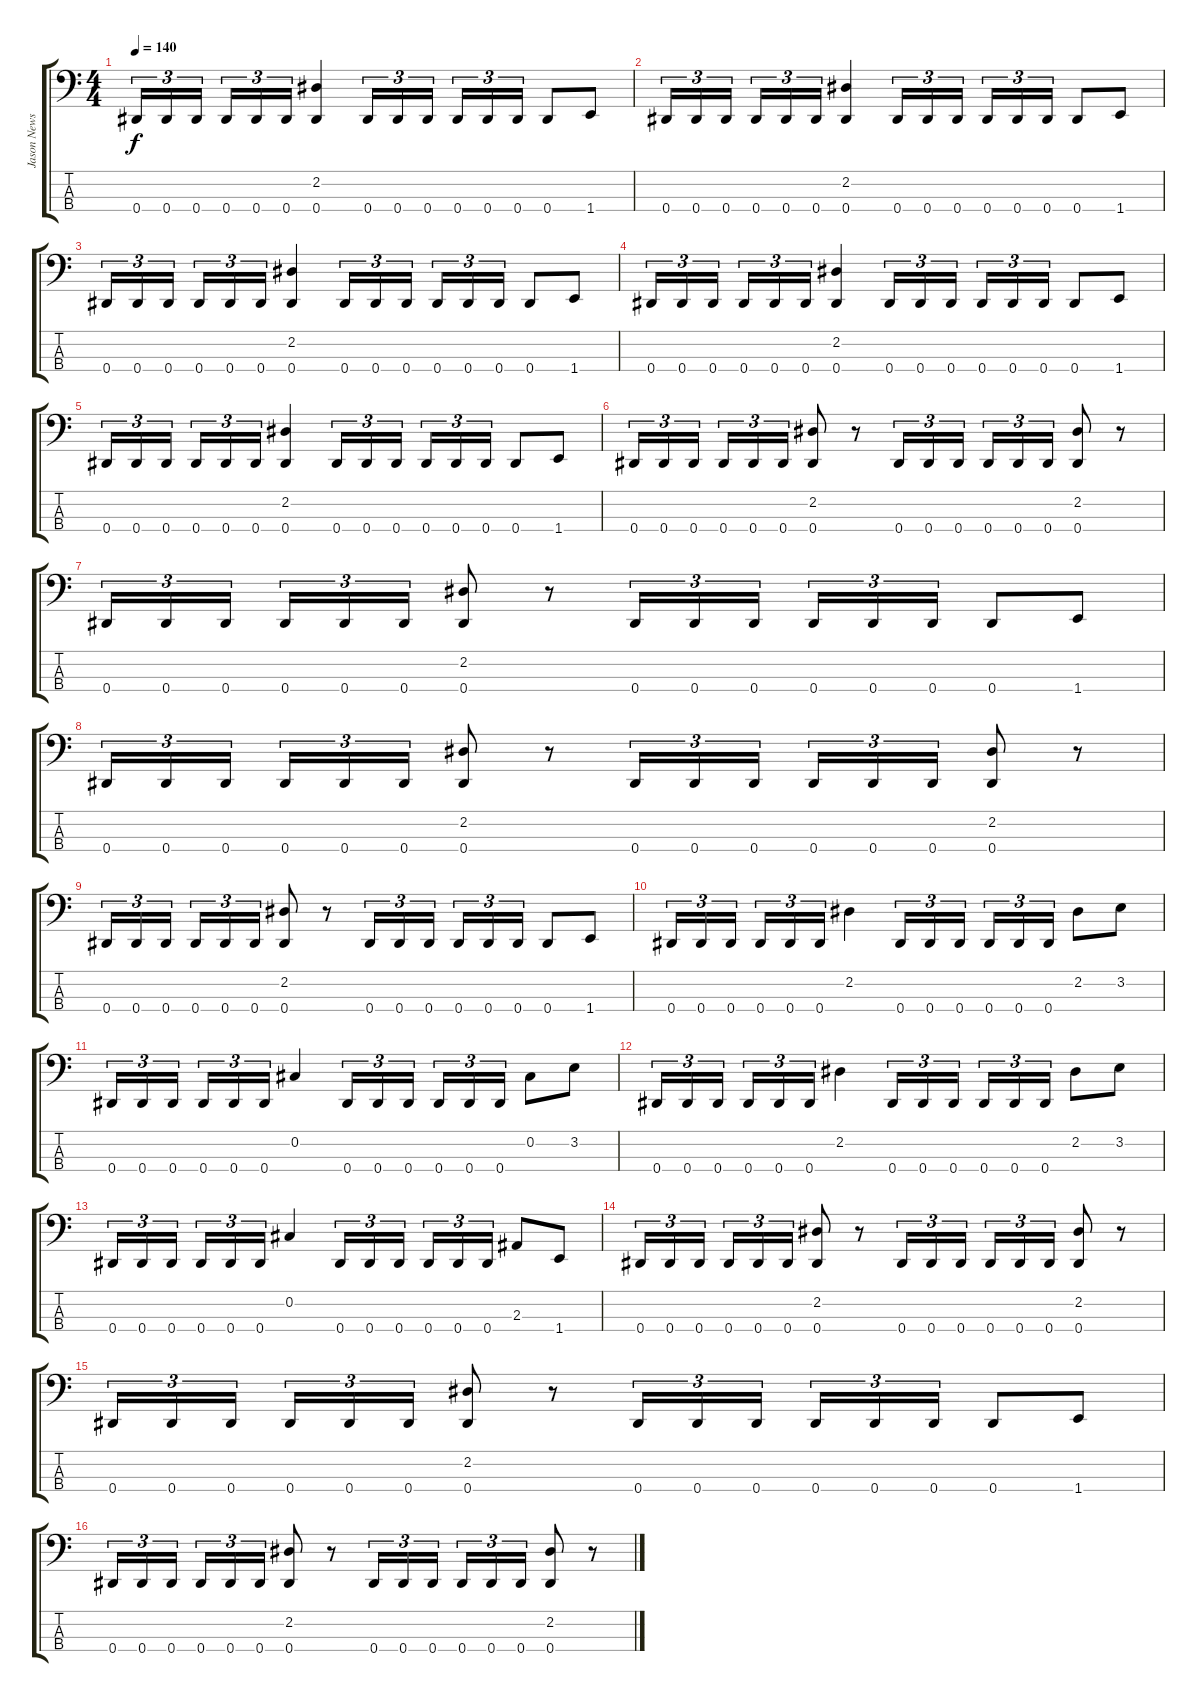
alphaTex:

\track ("Jason Newsted" "Jason News") {instrument acousticguitarnylon}
\staff {score tabs}
\tuning (Gb2 Db2 Ab1 Eb1) {hide}
\ts (4 4)
\tempo 140
\clef f4
\ks c
0.4.16{tu (3 2) dy f} 0.4.16{tu (3 2)} 0.4.16{tu (3 2)} 0.4.16{tu (3 2)} 0.4.16{tu (3 2)} 0.4.16{tu (3 2)} (2.2 0.4).4 0.4.16{tu (3 2)} 0.4.16{tu (3 2)} 0.4.16{tu (3 2)} 0.4.16{tu (3 2)} 0.4.16{tu (3 2)} 0.4.16{tu (3 2)} 0.4.8 1.4.8 |
0.4.16{tu (3 2)} 0.4.16{tu (3 2)} 0.4.16{tu (3 2)} 0.4.16{tu (3 2)} 0.4.16{tu (3 2)} 0.4.16{tu (3 2)} (2.2 0.4).4 0.4.16{tu (3 2)} 0.4.16{tu (3 2)} 0.4.16{tu (3 2)} 0.4.16{tu (3 2)} 0.4.16{tu (3 2)} 0.4.16{tu (3 2)} 0.4.8 1.4.8 |
0.4.16{tu (3 2)} 0.4.16{tu (3 2)} 0.4.16{tu (3 2)} 0.4.16{tu (3 2)} 0.4.16{tu (3 2)} 0.4.16{tu (3 2)} (2.2 0.4).4 0.4.16{tu (3 2)} 0.4.16{tu (3 2)} 0.4.16{tu (3 2)} 0.4.16{tu (3 2)} 0.4.16{tu (3 2)} 0.4.16{tu (3 2)} 0.4.8 1.4.8 |
0.4.16{tu (3 2)} 0.4.16{tu (3 2)} 0.4.16{tu (3 2)} 0.4.16{tu (3 2)} 0.4.16{tu (3 2)} 0.4.16{tu (3 2)} (2.2 0.4).4 0.4.16{tu (3 2)} 0.4.16{tu (3 2)} 0.4.16{tu (3 2)} 0.4.16{tu (3 2)} 0.4.16{tu (3 2)} 0.4.16{tu (3 2)} 0.4.8 1.4.8 |
0.4.16{tu (3 2)} 0.4.16{tu (3 2)} 0.4.16{tu (3 2)} 0.4.16{tu (3 2)} 0.4.16{tu (3 2)} 0.4.16{tu (3 2)} (2.2 0.4).4 0.4.16{tu (3 2)} 0.4.16{tu (3 2)} 0.4.16{tu (3 2)} 0.4.16{tu (3 2)} 0.4.16{tu (3 2)} 0.4.16{tu (3 2)} 0.4.8 1.4.8 |
0.4.16{tu (3 2)} 0.4.16{tu (3 2)} 0.4.16{tu (3 2)} 0.4.16{tu (3 2)} 0.4.16{tu (3 2)} 0.4.16{tu (3 2)} (2.2 0.4).8 r.8 0.4.16{tu (3 2)} 0.4.16{tu (3 2)} 0.4.16{tu (3 2)} 0.4.16{tu (3 2)} 0.4.16{tu (3 2)} 0.4.16{tu (3 2)} (2.2 0.4).8 r.8 |
0.4.16{tu (3 2)} 0.4.16{tu (3 2)} 0.4.16{tu (3 2)} 0.4.16{tu (3 2)} 0.4.16{tu (3 2)} 0.4.16{tu (3 2)} (2.2 0.4).8 r.8 0.4.16{tu (3 2)} 0.4.16{tu (3 2)} 0.4.16{tu (3 2)} 0.4.16{tu (3 2)} 0.4.16{tu (3 2)} 0.4.16{tu (3 2)} 0.4.8 1.4.8 |
0.4.16{tu (3 2)} 0.4.16{tu (3 2)} 0.4.16{tu (3 2)} 0.4.16{tu (3 2)} 0.4.16{tu (3 2)} 0.4.16{tu (3 2)} (2.2 0.4).8 r.8 0.4.16{tu (3 2)} 0.4.16{tu (3 2)} 0.4.16{tu (3 2)} 0.4.16{tu (3 2)} 0.4.16{tu (3 2)} 0.4.16{tu (3 2)} (2.2 0.4).8 r.8 |
0.4.16{tu (3 2)} 0.4.16{tu (3 2)} 0.4.16{tu (3 2)} 0.4.16{tu (3 2)} 0.4.16{tu (3 2)} 0.4.16{tu (3 2)} (2.2 0.4).8 r.8 0.4.16{tu (3 2)} 0.4.16{tu (3 2)} 0.4.16{tu (3 2)} 0.4.16{tu (3 2)} 0.4.16{tu (3 2)} 0.4.16{tu (3 2)} 0.4.8 1.4.8 |
0.4.16{tu (3 2)} 0.4.16{tu (3 2)} 0.4.16{tu (3 2)} 0.4.16{tu (3 2)} 0.4.16{tu (3 2)} 0.4.16{tu (3 2)} 2.2.4 0.4.16{tu (3 2)} 0.4.16{tu (3 2)} 0.4.16{tu (3 2)} 0.4.16{tu (3 2)} 0.4.16{tu (3 2)} 0.4.16{tu (3 2)} 2.2.8 3.2.8 |
0.4.16{tu (3 2)} 0.4.16{tu (3 2)} 0.4.16{tu (3 2)} 0.4.16{tu (3 2)} 0.4.16{tu (3 2)} 0.4.16{tu (3 2)} 0.2.4 0.4.16{tu (3 2)} 0.4.16{tu (3 2)} 0.4.16{tu (3 2)} 0.4.16{tu (3 2)} 0.4.16{tu (3 2)} 0.4.16{tu (3 2)} 0.2.8 3.2.8 |
0.4.16{tu (3 2)} 0.4.16{tu (3 2)} 0.4.16{tu (3 2)} 0.4.16{tu (3 2)} 0.4.16{tu (3 2)} 0.4.16{tu (3 2)} 2.2.4 0.4.16{tu (3 2)} 0.4.16{tu (3 2)} 0.4.16{tu (3 2)} 0.4.16{tu (3 2)} 0.4.16{tu (3 2)} 0.4.16{tu (3 2)} 2.2.8 3.2.8 |
0.4.16{tu (3 2)} 0.4.16{tu (3 2)} 0.4.16{tu (3 2)} 0.4.16{tu (3 2)} 0.4.16{tu (3 2)} 0.4.16{tu (3 2)} 0.2.4 0.4.16{tu (3 2)} 0.4.16{tu (3 2)} 0.4.16{tu (3 2)} 0.4.16{tu (3 2)} 0.4.16{tu (3 2)} 0.4.16{tu (3 2)} 2.3.8 1.4.8 |
0.4.16{tu (3 2)} 0.4.16{tu (3 2)} 0.4.16{tu (3 2)} 0.4.16{tu (3 2)} 0.4.16{tu (3 2)} 0.4.16{tu (3 2)} (2.2 0.4).8 r.8 0.4.16{tu (3 2)} 0.4.16{tu (3 2)} 0.4.16{tu (3 2)} 0.4.16{tu (3 2)} 0.4.16{tu (3 2)} 0.4.16{tu (3 2)} (2.2 0.4).8 r.8 |
0.4.16{tu (3 2)} 0.4.16{tu (3 2)} 0.4.16{tu (3 2)} 0.4.16{tu (3 2)} 0.4.16{tu (3 2)} 0.4.16{tu (3 2)} (2.2 0.4).8 r.8 0.4.16{tu (3 2)} 0.4.16{tu (3 2)} 0.4.16{tu (3 2)} 0.4.16{tu (3 2)} 0.4.16{tu (3 2)} 0.4.16{tu (3 2)} 0.4.8 1.4.8 |
0.4.16{tu (3 2)} 0.4.16{tu (3 2)} 0.4.16{tu (3 2)} 0.4.16{tu (3 2)} 0.4.16{tu (3 2)} 0.4.16{tu (3 2)} (2.2 0.4).8 r.8 0.4.16{tu (3 2)} 0.4.16{tu (3 2)} 0.4.16{tu (3 2)} 0.4.16{tu (3 2)} 0.4.16{tu (3 2)} 0.4.16{tu (3 2)} (2.2 0.4).8 r.8
